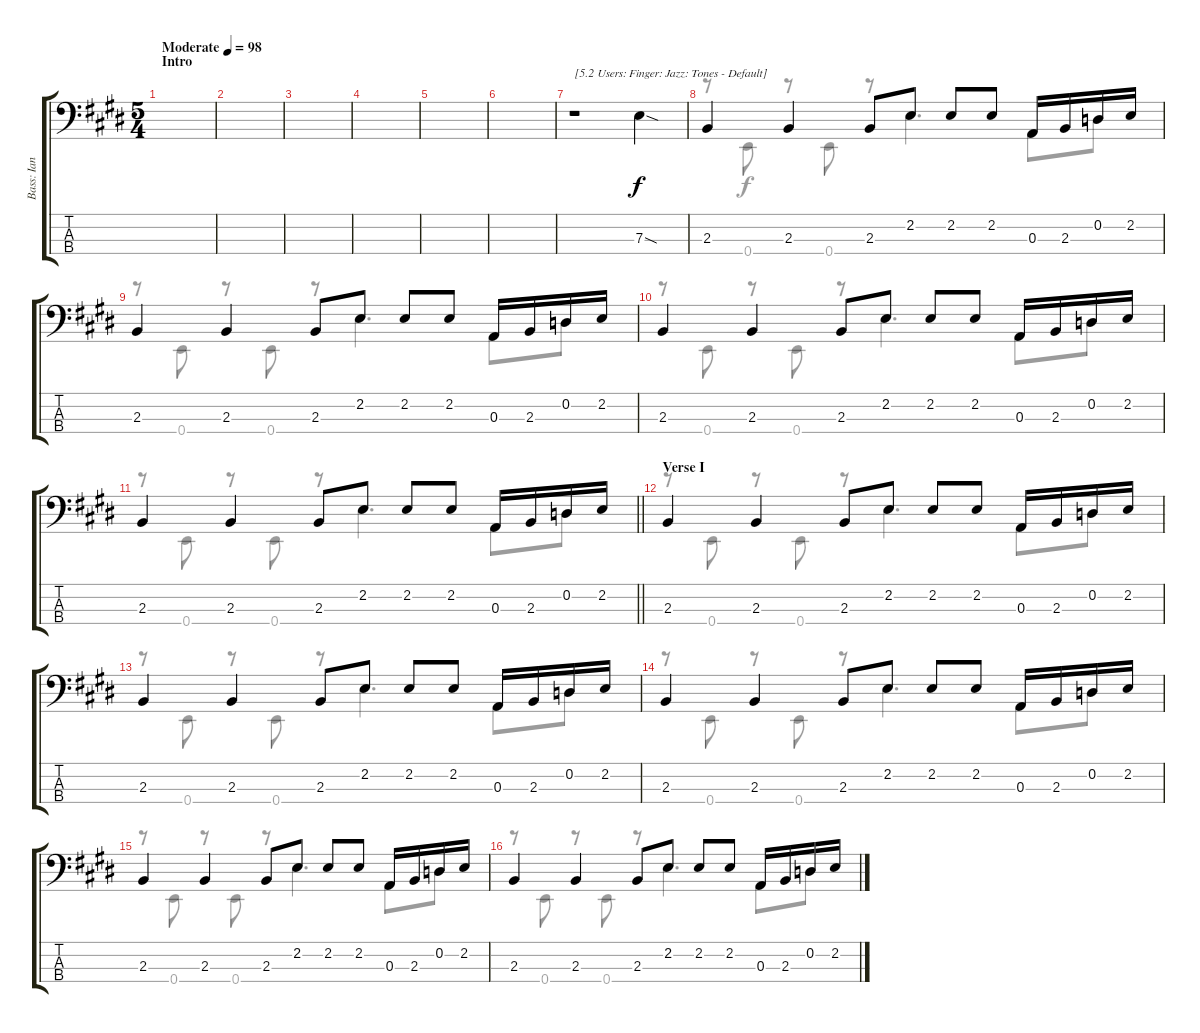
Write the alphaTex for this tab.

\track ("Bass: Ian" "Bass: Ian") {instrument electricbassfinger}
\staff {score tabs}
\tuning (G2 D2 A1 E1) {hide}
\voice
\ts (5 4)
\section ("" "Intro")
\tempo (98 "Moderate")
\clef f4
\ks e
|
|
|
|
|
|
r.1{txt "[5.2 Users: Finger: Jazz: Tones - Default]"} 7.3{sod}.4 |
2.3.4 2.3.4 2.3.8 2.2.8 2.2.8 2.2.8 0.3.16 2.3.16 0.2.16 2.2.16 |
2.3.4 2.3.4 2.3.8 2.2.8 2.2.8 2.2.8 0.3.16 2.3.16 0.2.16 2.2.16 |
2.3.4 2.3.4 2.3.8 2.2.8 2.2.8 2.2.8 0.3.16 2.3.16 0.2.16 2.2.16 |
\barLineRight lightlight
2.3.4 2.3.4 2.3.8 2.2.8 2.2.8 2.2.8 0.3.16 2.3.16 0.2.16 2.2.16 |
\section ("" "Verse I")
2.3.4 2.3.4 2.3.8 2.2.8 2.2.8 2.2.8 0.3.16 2.3.16 0.2.16 2.2.16 |
2.3.4 2.3.4 2.3.8 2.2.8 2.2.8 2.2.8 0.3.16 2.3.16 0.2.16 2.2.16 |
2.3.4 2.3.4 2.3.8 2.2.8 2.2.8 2.2.8 0.3.16 2.3.16 0.2.16 2.2.16 |
2.3.4 2.3.4 2.3.8 2.2.8 2.2.8 2.2.8 0.3.16 2.3.16 0.2.16 2.2.16 |
2.3.4 2.3.4 2.3.8 2.2.8 2.2.8 2.2.8 0.3.16 2.3.16 0.2.16 2.2.16
\voice
\clef f4
\ottava regular
\simile none
\ks e
|
|
|
|
|
|
|
r.8 0.4.8 r.8 0.4.8 r.8 2.2.4{d} 0.3.8 0.2.8 |
r.8 0.4.8 r.8 0.4.8 r.8 2.2.4{d} 0.3.8 0.2.8 |
r.8 0.4.8 r.8 0.4.8 r.8 2.2.4{d} 0.3.8 0.2.8 |
\barLineRight lightlight
r.8 0.4.8 r.8 0.4.8 r.8 2.2.4{d} 0.3.8 0.2.8 |
r.8 0.4.8 r.8 0.4.8 r.8 2.2.4{d} 0.3.8 0.2.8 |
r.8 0.4.8 r.8 0.4.8 r.8 2.2.4{d} 0.3.8 0.2.8 |
r.8 0.4.8 r.8 0.4.8 r.8 2.2.4{d} 0.3.8 0.2.8 |
r.8 0.4.8 r.8 0.4.8 r.8 2.2.4{d} 0.3.8 0.2.8 |
r.8 0.4.8 r.8 0.4.8 r.8 2.2.4{d} 0.3.8 0.2.8
